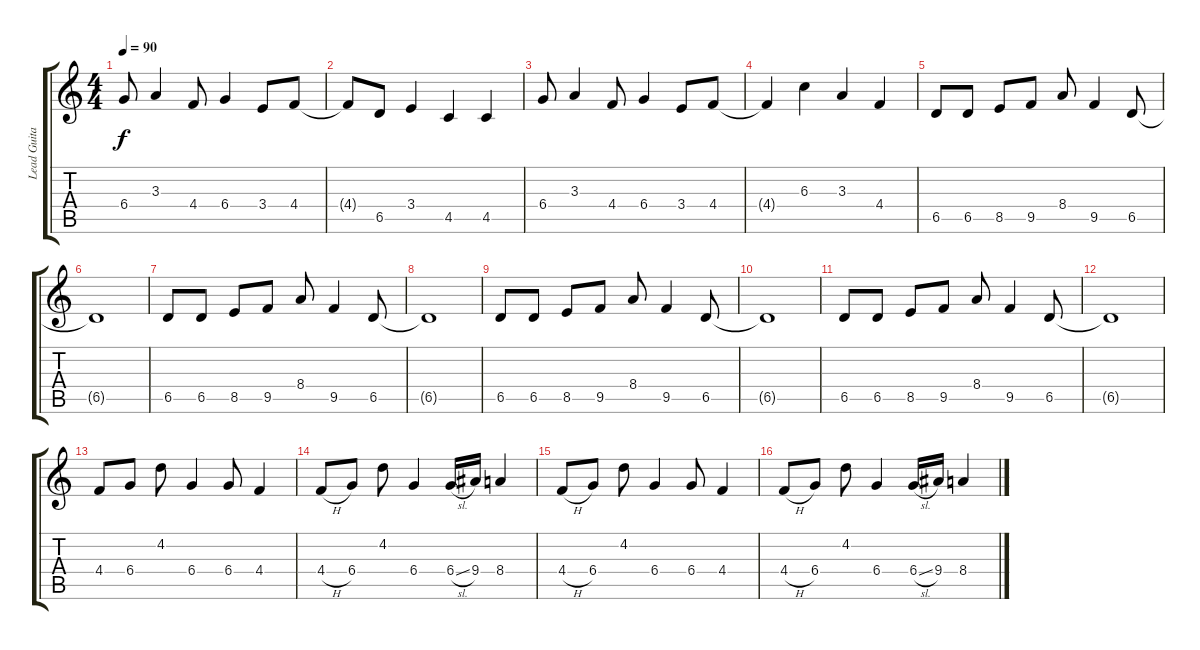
\track ("Lead Guitar" "Lead Guita") {instrument distortionguitar}
\staff {score tabs}
\tuning (Eb4 Bb3 Gb3 Db3 Ab2 Eb2) {hide}
\ts (4 4)
\tempo 90
\clef g2
\ks c
6.4.8{dy f balance 10} 3.3.4 4.4.8 6.4.4 3.4.8 4.4.8 |
4.4{t}.8{balance 10} 6.5.8 3.4.4 4.5.4 4.5.4 |
6.4.8{balance 10} 3.3.4 4.4.8 6.4.4 3.4.8 4.4.8 |
4.4{t}.4{balance 10} 6.3.4 3.3.4 4.4.4 |
\section ("" "")
6.5.8 6.5.8 8.5.8 9.5.8 8.4.8 9.5.4 6.5.8 |
6.5{t}.1 |
6.5.8 6.5.8 8.5.8 9.5.8 8.4.8 9.5.4 6.5.8 |
6.5{t}.1 |
6.5.8 6.5.8 8.5.8 9.5.8 8.4.8 9.5.4 6.5.8 |
6.5{t}.1 |
6.5.8 6.5.8 8.5.8 9.5.8 8.4.8 9.5.4 6.5.8 |
6.5{t}.1 |
\section ("" "")
4.4.8 6.4.8 4.2.8 6.4.4 6.4.8 4.4.4 |
4.4{h}.8 6.4.8 4.2.8 6.4.4 6.4{sl}.16 9.4.16 8.4.4 |
4.4{h}.8 6.4.8 4.2.8 6.4.4 6.4.8 4.4.4 |
4.4{h}.8 6.4.8 4.2.8 6.4.4 6.4{sl}.16 9.4.16 8.4.4
